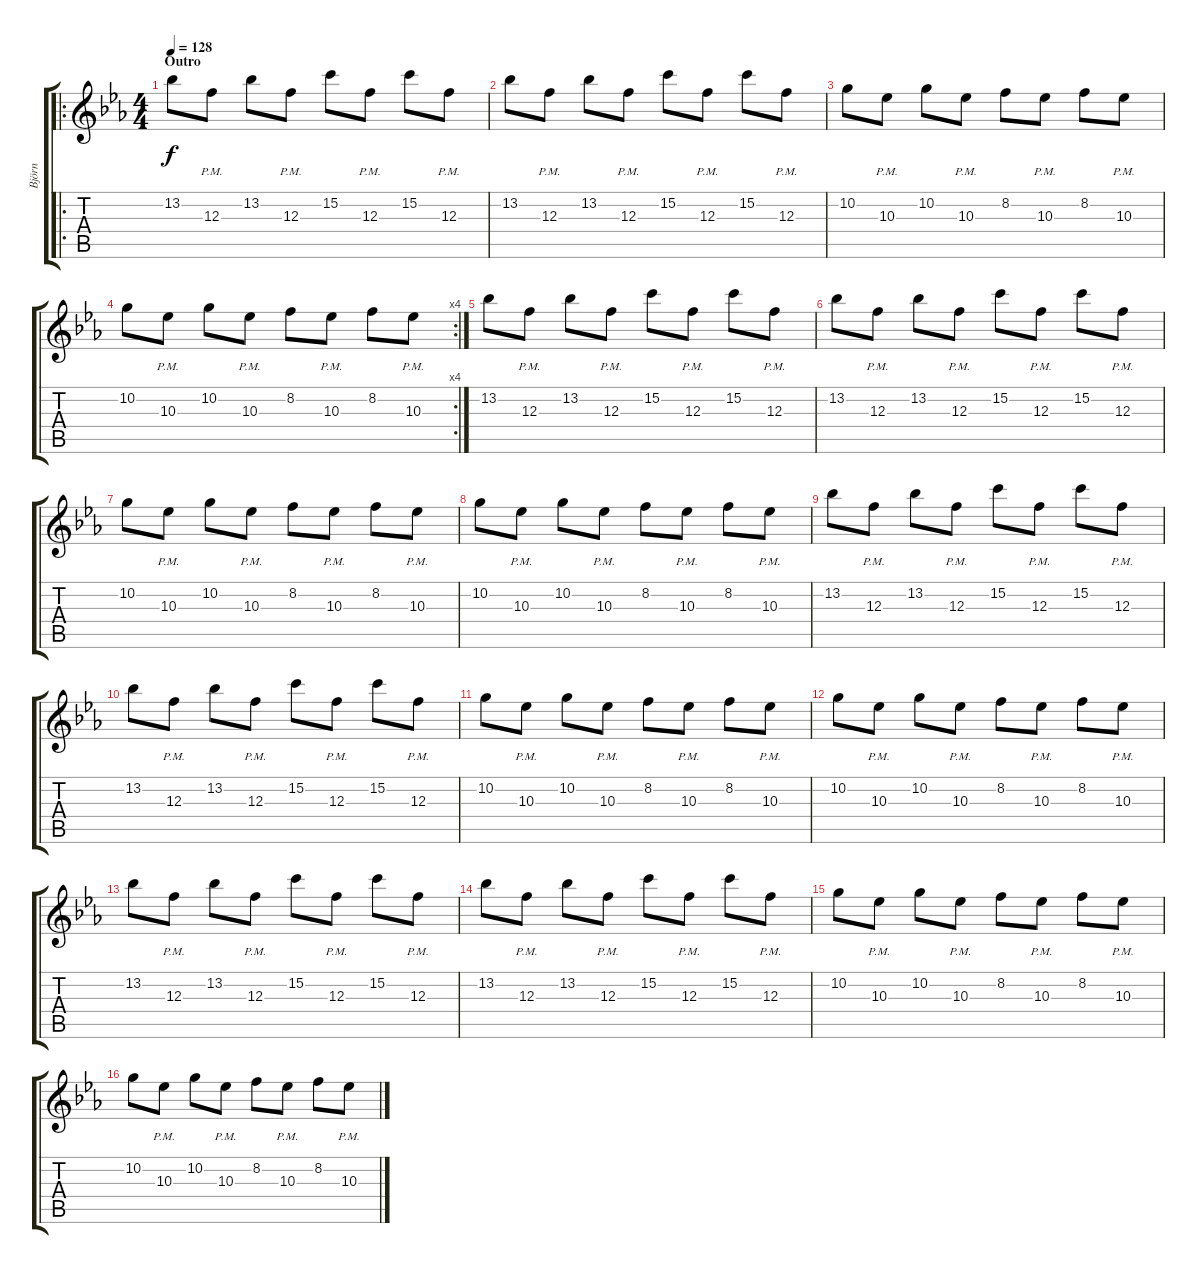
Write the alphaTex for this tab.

\track ("Björn" "Björn") {instrument distortionguitar}
\staff {score tabs}
\tuning (D4 A3 F3 C3 G2 C2) {hide}
\ro
\ts (4 4)
\section ("" "Outro")
\tempo 128
\clef g2
\ks cminor
13.2.8{dy f} 12.3{pm}.8 13.2.8 12.3{pm}.8 15.2.8 12.3{pm}.8 15.2.8 12.3{pm}.8 |
13.2.8 12.3{pm}.8 13.2.8 12.3{pm}.8 15.2.8 12.3{pm}.8 15.2.8 12.3{pm}.8 |
10.2.8 10.3{pm}.8 10.2.8 10.3{pm}.8 8.2.8 10.3{pm}.8 8.2.8 10.3{pm}.8 |
\rc 4
10.2.8 10.3{pm}.8 10.2.8 10.3{pm}.8 8.2.8 10.3{pm}.8 8.2.8 10.3{pm}.8 |
13.2.8 12.3{pm}.8 13.2.8 12.3{pm}.8 15.2.8 12.3{pm}.8 15.2.8 12.3{pm}.8 |
13.2.8 12.3{pm}.8 13.2.8 12.3{pm}.8 15.2.8 12.3{pm}.8 15.2.8 12.3{pm}.8 |
10.2.8 10.3{pm}.8 10.2.8 10.3{pm}.8 8.2.8 10.3{pm}.8 8.2.8 10.3{pm}.8 |
10.2.8 10.3{pm}.8 10.2.8 10.3{pm}.8 8.2.8 10.3{pm}.8 8.2.8 10.3{pm}.8 |
13.2.8 12.3{pm}.8 13.2.8 12.3{pm}.8 15.2.8 12.3{pm}.8 15.2.8 12.3{pm}.8 |
13.2.8 12.3{pm}.8 13.2.8 12.3{pm}.8 15.2.8 12.3{pm}.8 15.2.8 12.3{pm}.8 |
10.2.8 10.3{pm}.8 10.2.8 10.3{pm}.8 8.2.8 10.3{pm}.8 8.2.8 10.3{pm}.8 |
10.2.8 10.3{pm}.8 10.2.8 10.3{pm}.8 8.2.8 10.3{pm}.8 8.2.8 10.3{pm}.8 |
13.2.8 12.3{pm}.8 13.2.8 12.3{pm}.8 15.2.8 12.3{pm}.8 15.2.8 12.3{pm}.8 |
13.2.8 12.3{pm}.8 13.2.8 12.3{pm}.8 15.2.8 12.3{pm}.8 15.2.8 12.3{pm}.8 |
10.2.8 10.3{pm}.8 10.2.8 10.3{pm}.8 8.2.8 10.3{pm}.8 8.2.8 10.3{pm}.8 |
10.2.8 10.3{pm}.8 10.2.8 10.3{pm}.8 8.2.8 10.3{pm}.8 8.2.8 10.3{pm}.8
